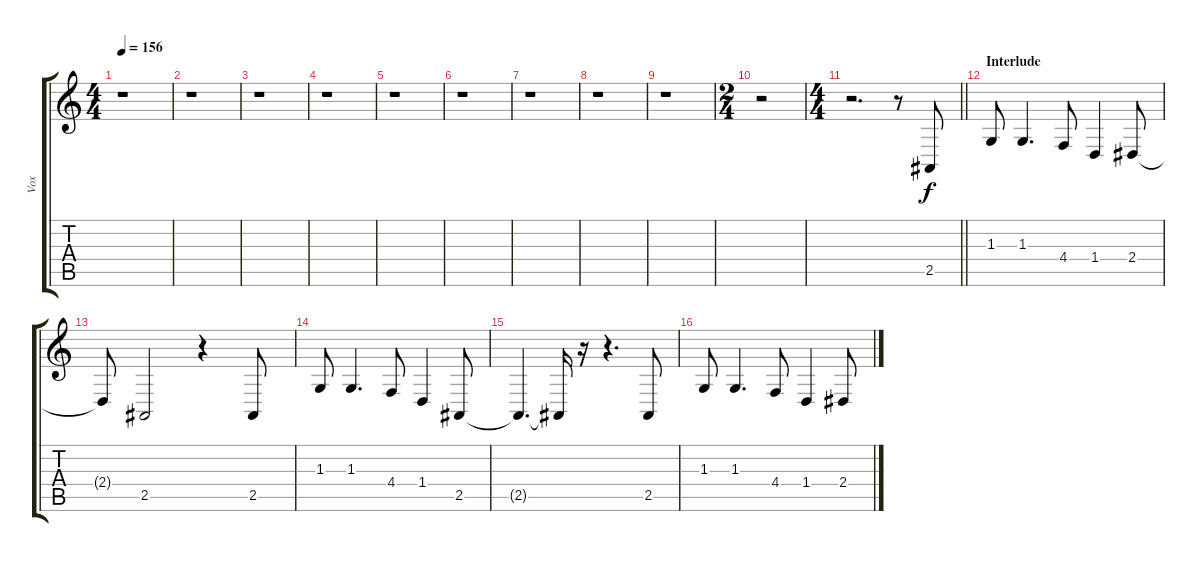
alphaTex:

\track ("Vox" "Vox") {instrument flute}
\staff {score tabs}
\tuning (Eb4 Bb3 Gb3 Db3 Ab2 Eb2) {hide}
\ts (4 4)
\tempo 156
\clef g2
\ks c
r.1{dy mf} |
r.1 |
r.1 |
r.1 |
r.1 |
r.1 |
r.1 |
r.1 |
r.1 |
\ts (2 4)
r.2 |
\ts (4 4)
\barLineRight lightlight
r.2{d} r.8 2.5.8{dy f} |
\section ("" "Interlude")
1.3.8 1.3.4{d} 4.4.8 1.4.4 2.4.8 |
2.4{t}.8 2.5.2 r.4 2.5.8 |
1.3.8 1.3.4{d} 4.4.8 1.4.4 2.5.8 |
2.5{t}.4{d} 2.5{t}.16 r.16 r.4{d} 2.5.8 |
1.3.8 1.3.4{d} 4.4.8 1.4.4 2.4.8
